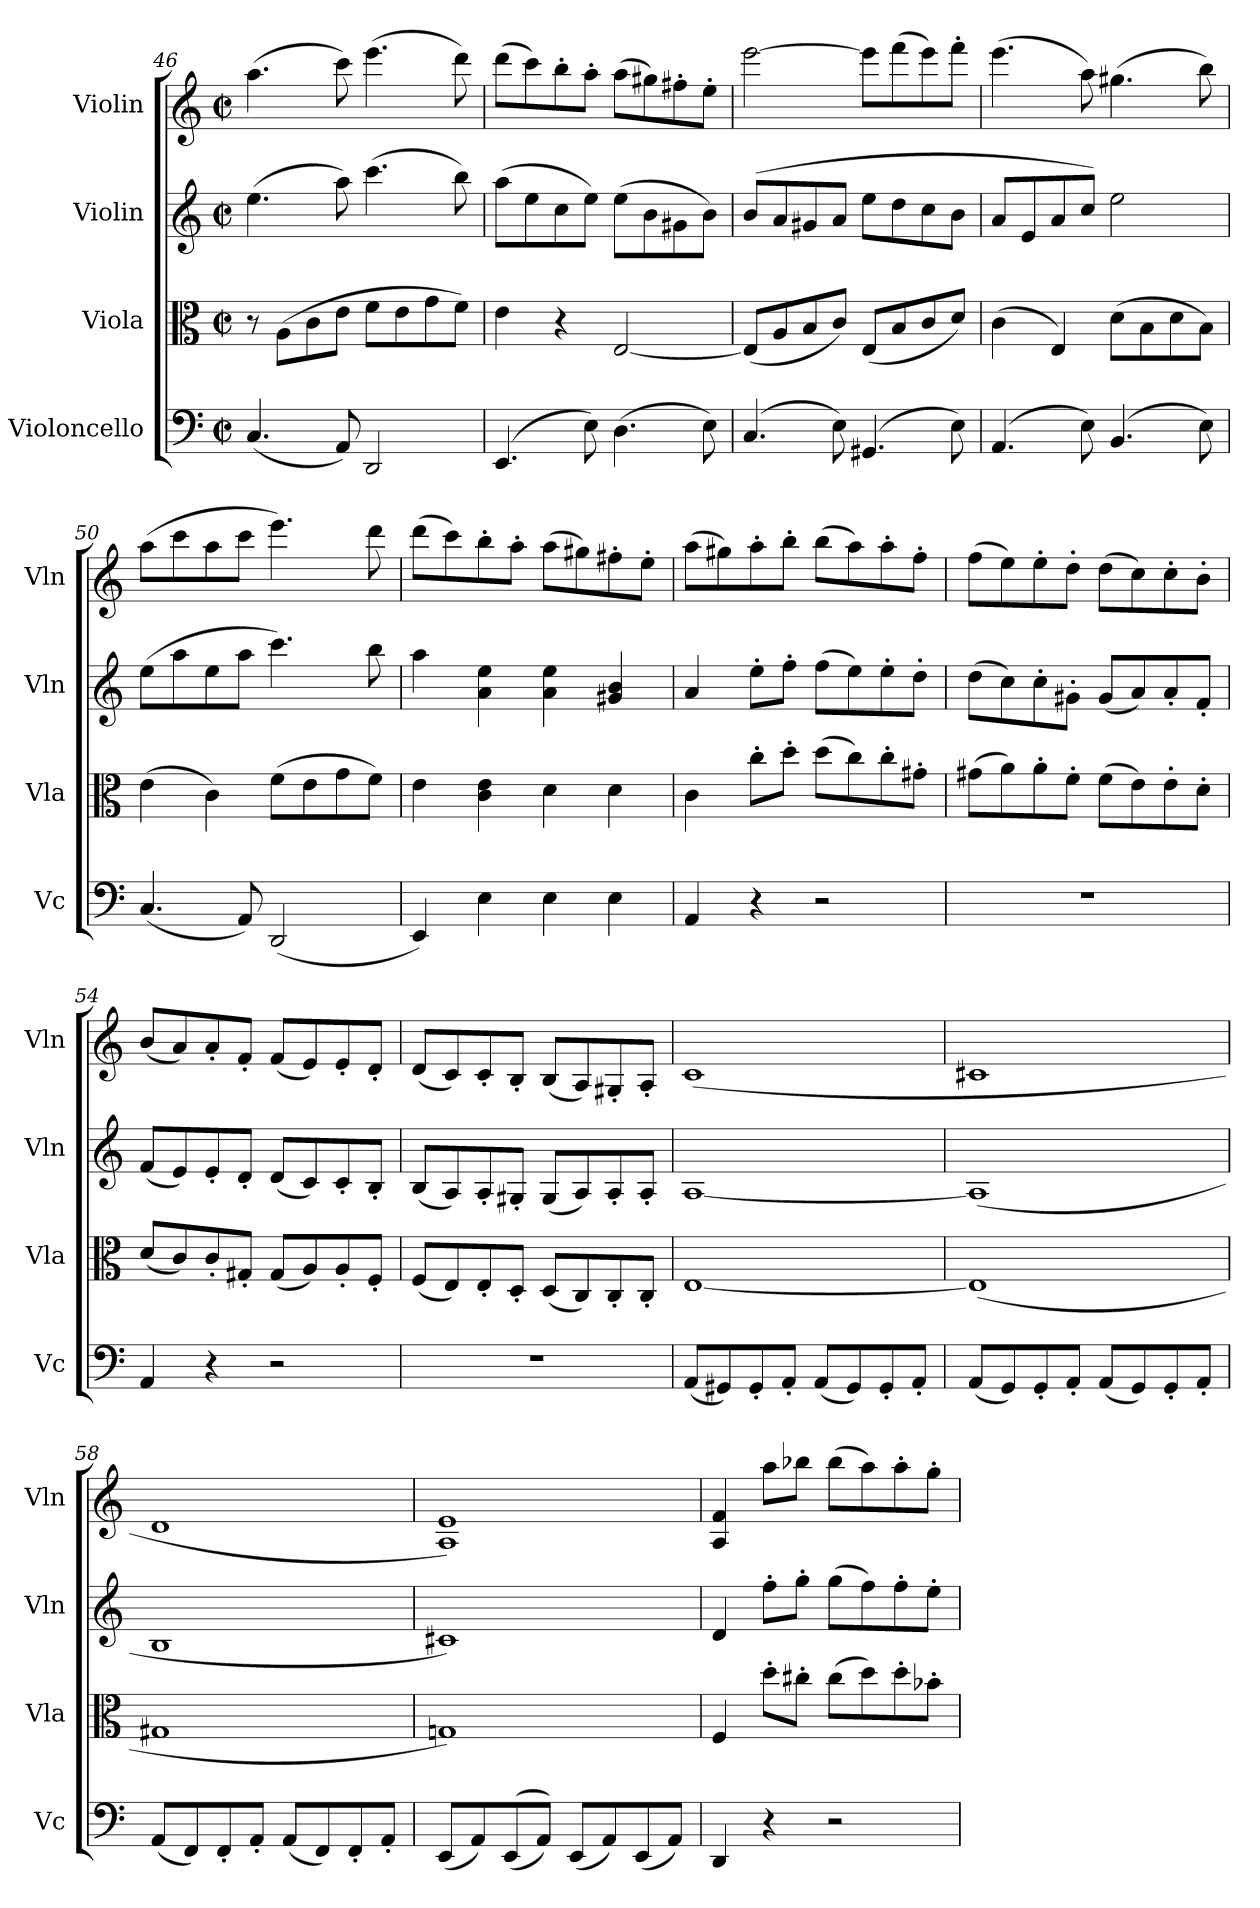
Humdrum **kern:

**kern	**kern	**kern	**kern
*part4	*part3	*part2	*part1
*staff4	*staff3	*staff2	*staff1
*I"Violoncello	*I"Viola	*I"Violin	*I"Violin
*I'Vc	*I'Vla	*I'Vln	*I'Vln
*clefF4	*clefC3	*clefG2	*clefG2
*k[]	*k[]	*k[]	*k[]
*M2/2	*M2/2	*M2/2	*M2/2
*met(c|)	*met(c|)	*met(c|)	*met(c|)
=46	=46	=46	=46
(4.C/	8r	(4.ee\	(4.aa\
.	(8A\L	.	.
.	8c\	.	.
8AA/)	8e\J	8aa\)	8ccc\)
2DD/	8f\L	(4.ccc\	(4.eee\
.	8e\	.	.
.	8g\	.	.
.	8f\J)	8bb\)	8ddd\)
=47	=47	=47	=47
(4.EE/	4e\	(8aa\L	(8ddd\L
.	.	8ee\	8ccc\)
.	4r	8cc\	8bb'\
8E\)	.	8ee\J)	8aa'\J
(4.D\	[2E/	(8ee\L	(8aa\L
.	.	8b\	8gg#X\)
.	.	8g#X\	8ff#X'\
8E\)	.	8b\J)	8ee'\J
!!LO:LB:g=z
=48	=48	=48	=48
(4.C/	(8E/L]	(8b/L	[2eee\
.	8A/	8a/	.
.	8B/	8g#X/	.
8E\)	8c/J)	8a/J	.
(4.GG#X/	(8E/L	8ee\L	8eee\L]
.	8B/	8dd\	(8fff\
.	8c/	8cc\	8eee\)
8E\)	8d/J)	8b\J	8fff'\J
=49	=49	=49	=49
(4.AA/	(4c\	8a/L	(4.eee\
.	.	8e/	.
.	4E/)	8a/	.
8E\)	.	8cc/J)	8aa\)
(4.BB/	(8d\L	2ee\	(4.gg#X\
.	8B\	.	.
.	8d\	.	.
8E\)	8B\J)	.	8bb\)
=50	=50	=50	=50
(4.C/	(4e\	(8ee\L	(8aa\L
.	.	8aa\	8ccc\
.	4c\)	8ee\	8aa\
8AA/)	.	8aa\J	8ccc\J
(2DD/	(8f\L	4.ccc\)	4.eee\)
.	8e\	.	.
.	8g\	.	.
.	8f\J)	8bb\	8ddd\
=51	=51	=51	=51
4EE/)	4e\	4aa\	(8ddd\L
.	.	.	8ccc\)
4E\	4c\ 4e\	4a\ 4ee\	8bb'\
.	.	.	8aa'\J
4E\	4d\	4a\ 4ee\	(8aa\L
.	.	.	8gg#X\)
4E\	4d\	4g#X/ 4b/	8ff#X'\
.	.	.	8ee'\J
=52	=52	=52	=52
4AA/	4c\	4a/	(8aa\L
.	.	.	8gg#X\)
4r	8cc'\L	8ee'\L	8aa'\
.	8dd'\J	8ff'\J	8bb'\J
2r	(8dd\L	(8ff\L	(8bb\L
.	8cc\)	8ee\)	8aa\)
.	8cc'\	8ee'\	8aa'\
.	8g#X'\J	8dd'\J	8ff'\J
=53	=53	=53	=53
1r	(8g#X\L	(8dd\L	(8ff\L
.	8a\)	8cc\)	8ee\)
.	8a'\	8cc'\	8ee'\
.	8f'\J	8g#X'\J	8dd'\J
.	(8f\L	(8g#/L	(8dd\L
.	8e\)	8a/)	8cc\)
.	8e'\	8a'/	8cc'\
.	8d'\J	8f'/J	8b'\J
=54	=54	=54	=54
4AA/	(8d/L	(8f/L	(8b/L
.	8c/)	8e/)	8a/)
4r	8c'/	8e'/	8a'/
.	8G#X'/J	8d'/J	8f'/J
2r	(8G#/L	(8d/L	(8f/L
.	8A/)	8c/)	8e/)
.	8A'/	8c'/	8e'/
.	8F'/J	8B'/J	8d'/J
=55	=55	=55	=55
1r	(8F/L	(8B/L	(8d/L
.	8E/)	8A/)	8c/)
.	8E'/	8A'/	8c'/
.	8D'/J	8G#X'/J	8B'/J
.	(8D/L	(8G#/L	(8B/L
.	8C/)	8A/)	8A/)
.	8C'/	8A'/	8G#X'/
.	8C'/J	8A'/J	8A'/J
!!LO:PB:g=z
=56	=56	=56	=56
(8AA/L	[1E	[1A	(1c
8GG#X/)	.	.	.
8GG#'/	.	.	.
8AA'/J	.	.	.
(8AA/L	.	.	.
8GG#/)	.	.	.
8GG#'/	.	.	.
8AA'/J	.	.	.
=57	=57	=57	=57
(8AA/L	(1E]	(1A]	1c#X
8GG/)	.	.	.
8GG'/	.	.	.
8AA'/J	.	.	.
(8AA/L	.	.	.
8GG/)	.	.	.
8GG'/	.	.	.
8AA'/J	.	.	.
=58	=58	=58	=58
(8AA/L	1G#X	1B	1d
8FF/)	.	.	.
8FF'/	.	.	.
8AA'/J	.	.	.
(8AA/L	.	.	.
8FF/)	.	.	.
8FF'/	.	.	.
8AA'/J	.	.	.
=59	=59	=59	=59
(8EE/L	1Gn)	1c#X)	1A 1e)
8AA/)	.	.	.
((8EE/	.	.	.
8AA/J))	.	.	.
(8EE/L	.	.	.
8AA/)	.	.	.
(8EE/	.	.	.
8AA/J)	.	.	.
=60	=60	=60	=60
4DD/	4F/	4d/	4A/ 4f/
4r	8dd'\L	8ff'\L	8aa\L
.	8cc#X'\J	8gg'\J	8bb-X\J
2r	(8cc#\L	(8gg\L	(8bb-\L
.	8dd\)	8ff\)	8aa\)
.	8dd'\	8ff'\	8aa'\
.	8b-X'\J	8ee'\J	8gg'\J
=	=	=	=
*-	*-	*-	*-
